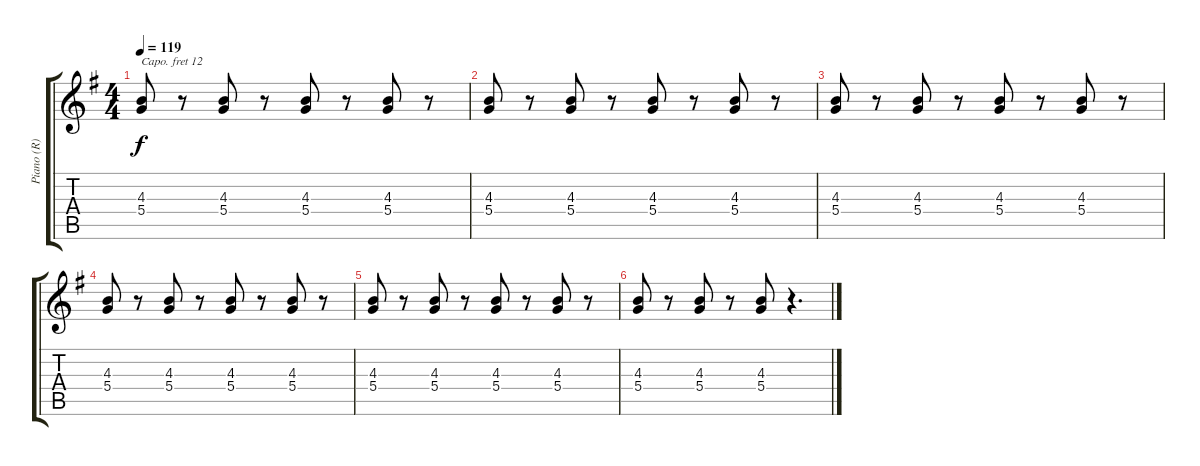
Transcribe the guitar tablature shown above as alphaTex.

\track ("Piano (R)" "Piano (R)") {instrument acousticgrandpiano}
\staff {score tabs}
\capo 12
\tuning (E4 B3 G3 D3 A2 E2) {hide}
\ts (4 4)
\tempo 119
\clef g2
\ks g
(4.3 5.4).8{dy f} r.8 (4.3 5.4).8 r.8 (4.3 5.4).8 r.8 (4.3 5.4).8 r.8 |
(4.3 5.4).8 r.8 (4.3 5.4).8 r.8 (4.3 5.4).8 r.8 (4.3 5.4).8 r.8 |
(4.3 5.4).8 r.8 (4.3 5.4).8 r.8 (4.3 5.4).8 r.8 (4.3 5.4).8 r.8 |
(4.3 5.4).8 r.8 (4.3 5.4).8 r.8 (4.3 5.4).8 r.8 (4.3 5.4).8 r.8 |
(4.3 5.4).8 r.8 (4.3 5.4).8 r.8 (4.3 5.4).8 r.8 (4.3 5.4).8 r.8 |
(4.3 5.4).8 r.8 (4.3 5.4).8 r.8 (4.3 5.4).8 r.4{d}
